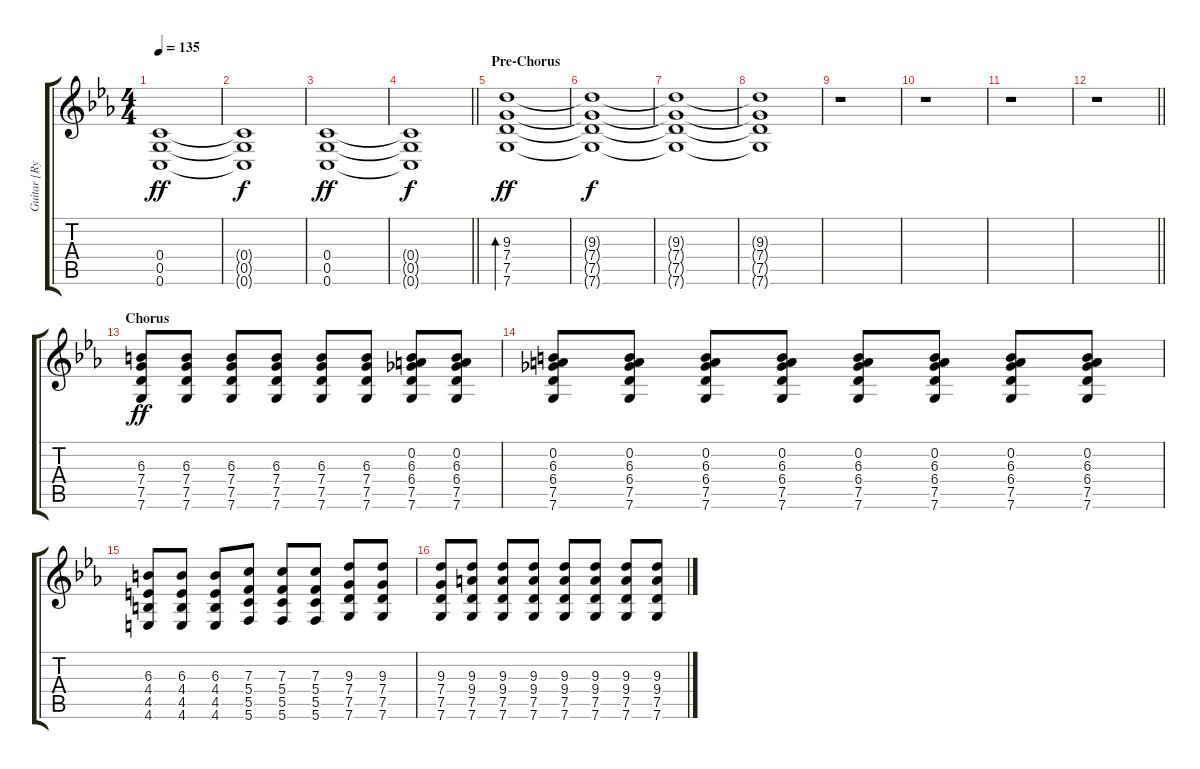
\track ("Guitar [Ryan Primrack]" "Guitar [Ry") {instrument distortionguitar}
\staff {score tabs}
\tuning (D4 A3 F3 C3 G2 C2) {hide}
\ts (4 4)
\tempo 135
\clef g2
\ks cminor
(0.4 0.5 0.6).1{dy ff} |
(0.4{t} 0.5{t} 0.6{t}).1{dy f} |
(0.4 0.5 0.6).1{dy ff} |
\barLineRight lightlight
(0.4{t} 0.5{t} 0.6{t}).1{dy f} |
\section ("" "Pre-Chorus")
(9.3 7.4 7.5 7.6).1{bd 120 dy ff volume 0} |
(9.3{t} 7.4{t} 7.5{t} 7.6{t}).1{dy f} |
(9.3{t} 7.4{t} 7.5{t} 7.6{t}).1 |
(9.3{t} 7.4{t} 7.5{t} 7.6{t}).1 |
r.1 |
r.1 |
r.1 |
\barLineRight lightlight
r.1 |
\section ("" "Chorus")
(6.3 7.4 7.5 7.6).8{dy ff volume 13} (6.3 7.4 7.5 7.6).8 (6.3 7.4 7.5 7.6).8 (6.3 7.4 7.5 7.6).8 (6.3 7.4 7.5 7.6).8 (6.3 7.4 7.5 7.6).8 (0.2 6.3 6.4 7.5 7.6).8 (0.2 6.3 6.4 7.5 7.6).8 |
(0.2 6.3 6.4 7.5 7.6).8 (0.2 6.3 6.4 7.5 7.6).8 (0.2 6.3 6.4 7.5 7.6).8 (0.2 6.3 6.4 7.5 7.6).8 (0.2 6.3 6.4 7.5 7.6).8 (0.2 6.3 6.4 7.5 7.6).8 (0.2 6.3 6.4 7.5 7.6).8 (0.2 6.3 6.4 7.5 7.6).8 |
(6.3 4.4 4.5 4.6).8 (6.3 4.4 4.5 4.6).8 (6.3 4.4 4.5 4.6).8 (7.3 5.4 5.5 5.6).8 (7.3 5.4 5.5 5.6).8 (7.3 5.4 5.5 5.6).8 (9.3 7.4 7.5 7.6).8 (9.3 7.4 7.5 7.6).8 |
(9.3 7.4 7.5 7.6).8 (9.3 9.4 7.5 7.6).8 (9.3 9.4 7.5 7.6).8 (9.3 9.4 7.5 7.6).8 (9.3 9.4 7.5 7.6).8 (9.3 9.4 7.5 7.6).8 (9.3 9.4 7.5 7.6).8 (9.3 9.4 7.5 7.6).8
